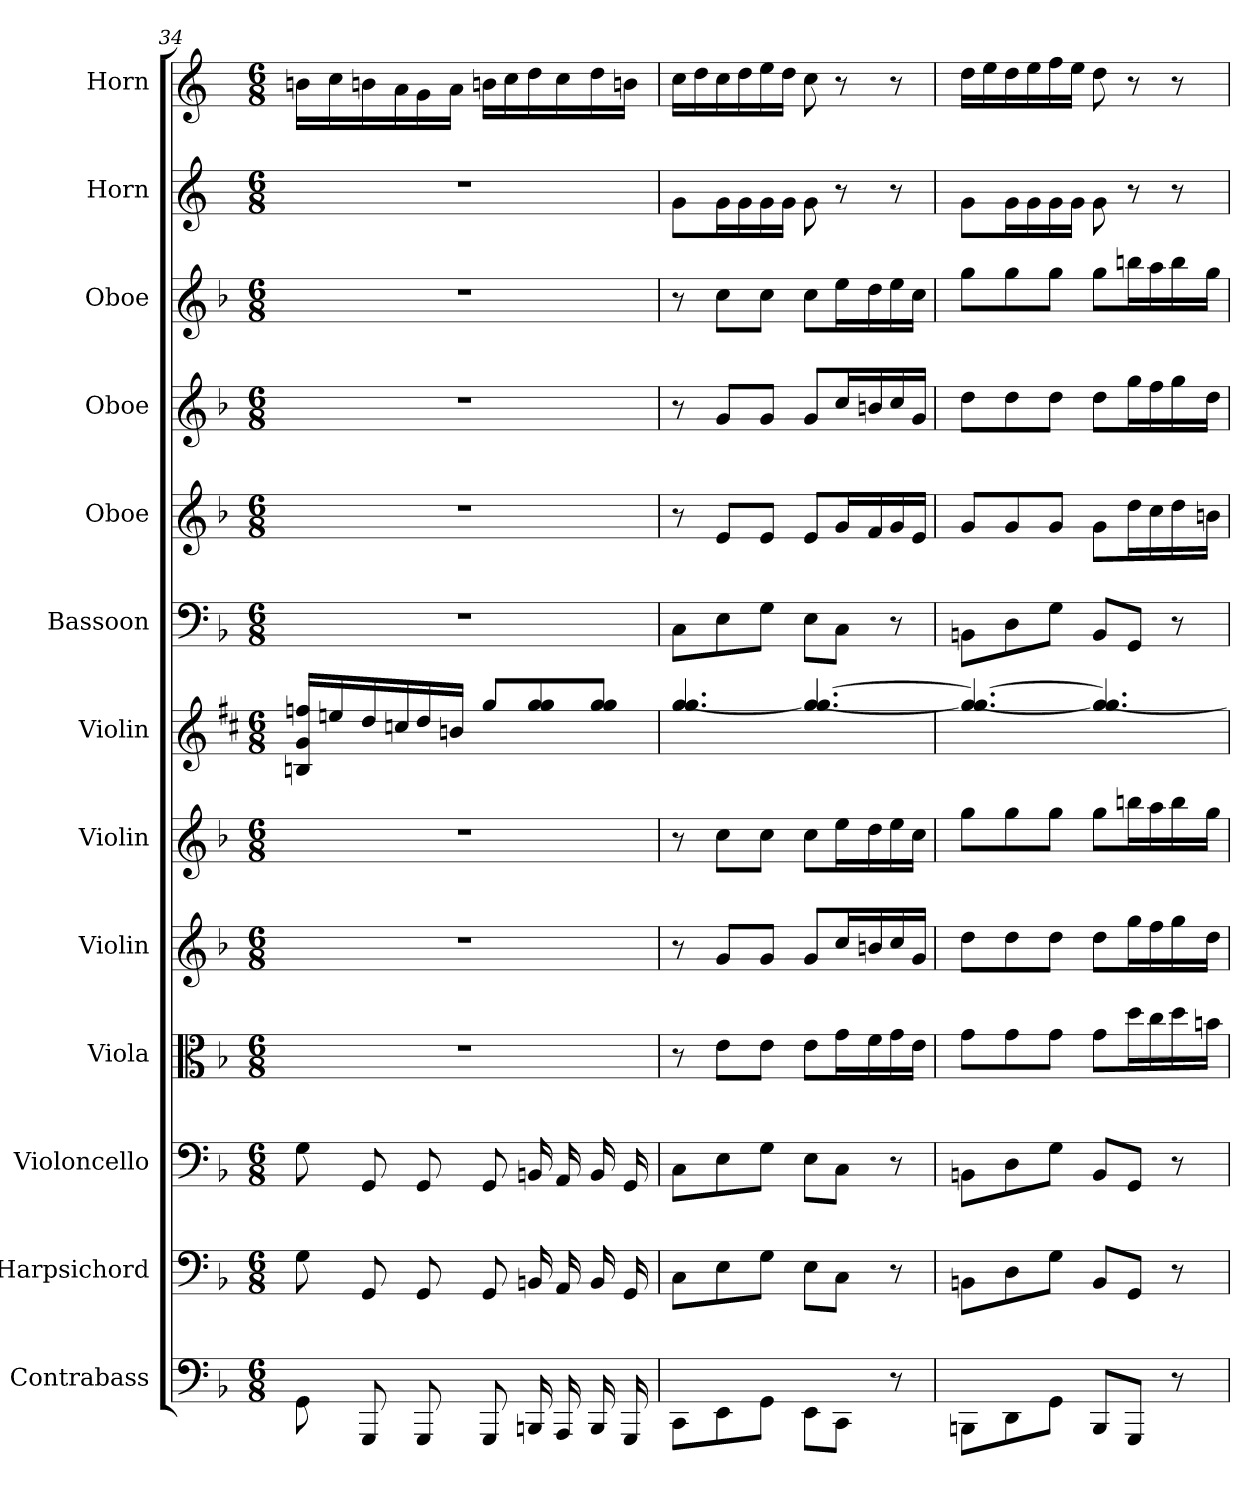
**kern	**kern	**kern	**kern	**kern	**kern	**kern	**kern	**kern	**kern	**kern	**kern	**kern
*part13	*part12	*part11	*part10	*part9	*part8	*part7	*part6	*part5	*part4	*part3	*part2	*part1
*staff13	*staff12	*staff11	*staff10	*staff9	*staff8	*staff7	*staff6	*staff5	*staff4	*staff3	*staff2	*staff1
*I"Contrabass	*I"Harpsichord	*I"Violoncello	*I"Viola	*I"Violin	*I"Violin	*I"Violin	*I"Bassoon	*I"Oboe	*I"Oboe	*I"Oboe	*I"Horn	*I"Horn
*I'Cb	*I'Hpschd	*I'Vc	*I'Vla	*I'Vln	*I'Vln	*I'Vln	*I'Bsn	*I'Ob	*I'Ob	*I'Ob	*I'Hn	*I'Hn
*clefF4	*clefF4	*clefF4	*clefC3	*clefG2	*clefG2	*clefG2	*clefF4	*clefG2	*clefG2	*clefG2	*clefG2	*clefG2
*ITrd7c12	*	*	*	*	*	*	*	*	*	*	*ITrd4c7	*ITrd4c7
*k[b-]	*k[b-]	*k[b-]	*k[b-]	*k[b-]	*k[b-]	*k[f#c#]	*k[b-]	*k[b-]	*k[b-]	*k[b-]	*k[b-]	*k[b-]
*F:	*F:	*F:	*F:	*F:	*F:	*D:	*F:	*F:	*F:	*F:	*F:	*F:
*M6/8	*M6/8	*M6/8	*M6/8	*M6/8	*M6/8	*M6/8	*M6/8	*M6/8	*M6/8	*M6/8	*M6/8	*M6/8
=34	=34	=34	=34	=34	=34	=34	=34	=34	=34	=34	=34	=34
8GGG\	8G\	8G\	2.r	2.r	2.r	16Bn/ 16g/ 16ffn/LL	2.r	2.r	2.r	2.r	2.r	16en\LL
.	.	.	.	.	.	16een/	.	.	.	.	.	16f\
8GGGG/	8GG/	8GG/	.	.	.	16dd/	.	.	.	.	.	16en\
.	.	.	.	.	.	16ccn/	.	.	.	.	.	16d\
8GGGG/	8GG/	8GG/	.	.	.	16dd/	.	.	.	.	.	16c\
.	.	.	.	.	.	16bn/JJ	.	.	.	.	.	16d\JJ
8GGGG/	8GG/	8GG/	.	.	.	8gg/L	.	.	.	.	.	16en\LL
.	.	.	.	.	.	.	.	.	.	.	.	16f\
16BBBBn/	16BBn/	16BBn/	.	.	.	8gg/ 8gg/	.	.	.	.	.	16g\
16AAAA/	16AA/	16AA/	.	.	.	.	.	.	.	.	.	16f\
16BBBB/	16BB/	16BB/	.	.	.	8gg/ 8gg/J	.	.	.	.	.	16g\
16GGGG/	16GG/	16GG/	.	.	.	.	.	.	.	.	.	16en\JJ
=35	=35	=35	=35	=35	=35	=35	=35	=35	=35	=35	=35	=35
8CCC\L	8C\L	8C\L	8r	8r	8r	[4.gg/ 4.gg/	8C\L	8r	8r	8r	8c\L	16f\LL
.	.	.	.	.	.	.	.	.	.	.	.	16g\
8EEE\	8E\	8E\	8e\L	8g/L	8cc\L	.	8E\	8e/L	8g/L	8cc\L	16c\L	16f\
.	.	.	.	.	.	.	.	.	.	.	16c\	16g\
8GGG\J	8G\J	8G\J	8e\J	8g/J	8cc\J	.	8G\J	8e/J	8g/J	8cc\J	16c\	16a\
.	.	.	.	.	.	.	.	.	.	.	16c\JJ	16g\JJ
8EEE\L	8E\L	8E\L	8e\L	8g/L	8cc\L	4.gg_/ [4.gg/	8E\L	8e/L	8g/L	8cc\L	8c\	8f\
8CCC\J	8C\J	8C\J	16g\L	16cc/L	16ee\L	.	8C\J	16g/L	16cc/L	16ee\L	8r	8r
.	.	.	16f\	16bn/	16dd\	.	.	16f/	16bn/	16dd\	.	.
8r	8r	8r	16g\	16cc/	16ee\	.	8r	16g/	16cc/	16ee\	8r	8r
.	.	.	16e\JJ	16g/JJ	16cc\JJ	.	.	16e/JJ	16g/JJ	16cc\JJ	.	.
=36	=36	=36	=36	=36	=36	=36	=36	=36	=36	=36	=36	=36
8BBBBn\L	8BBn\L	8BBn\L	8g\L	8dd\L	8gg\L	4.gg_/ 4.gg_/	8BBn\L	8g/L	8dd\L	8gg\L	8c\L	16g\LL
.	.	.	.	.	.	.	.	.	.	.	.	16a\
8DDD\	8D\	8D\	8g\	8dd\	8gg\	.	8D\	8g/	8dd\	8gg\	16c\L	16g\
.	.	.	.	.	.	.	.	.	.	.	16c\	16a\
8GGG\J	8G\J	8G\J	8g\J	8dd\J	8gg\J	.	8G\J	8g/J	8dd\J	8gg\J	16c\	16b-\
.	.	.	.	.	.	.	.	.	.	.	16c\JJ	16a\JJ
8BBBB/L	8BB/L	8BB/L	8g\L	8dd\L	8gg\L	4.gg_/ 4.gg]/	8BB/L	8g\L	8dd\L	8gg\L	8c\	8g\
8GGGG/J	8GG/J	8GG/J	16dd\L	16gg\L	16bbn\L	.	8GG/J	16dd\L	16gg\L	16bbn\L	8r	8r
.	.	.	16cc\	16ff\	16aa\	.	.	16cc\	16ff\	16aa\	.	.
8r	8r	8r	16dd\	16gg\	16bb\	.	8r	16dd\	16gg\	16bb\	8r	8r
.	.	.	16bn\JJ	16dd\JJ	16gg\JJ	.	.	16bn\JJ	16dd\JJ	16gg\JJ	.	.
=	=	=	=	=	=	=	=	=	=	=	=	=
*-	*-	*-	*-	*-	*-	*-	*-	*-	*-	*-	*-	*-
